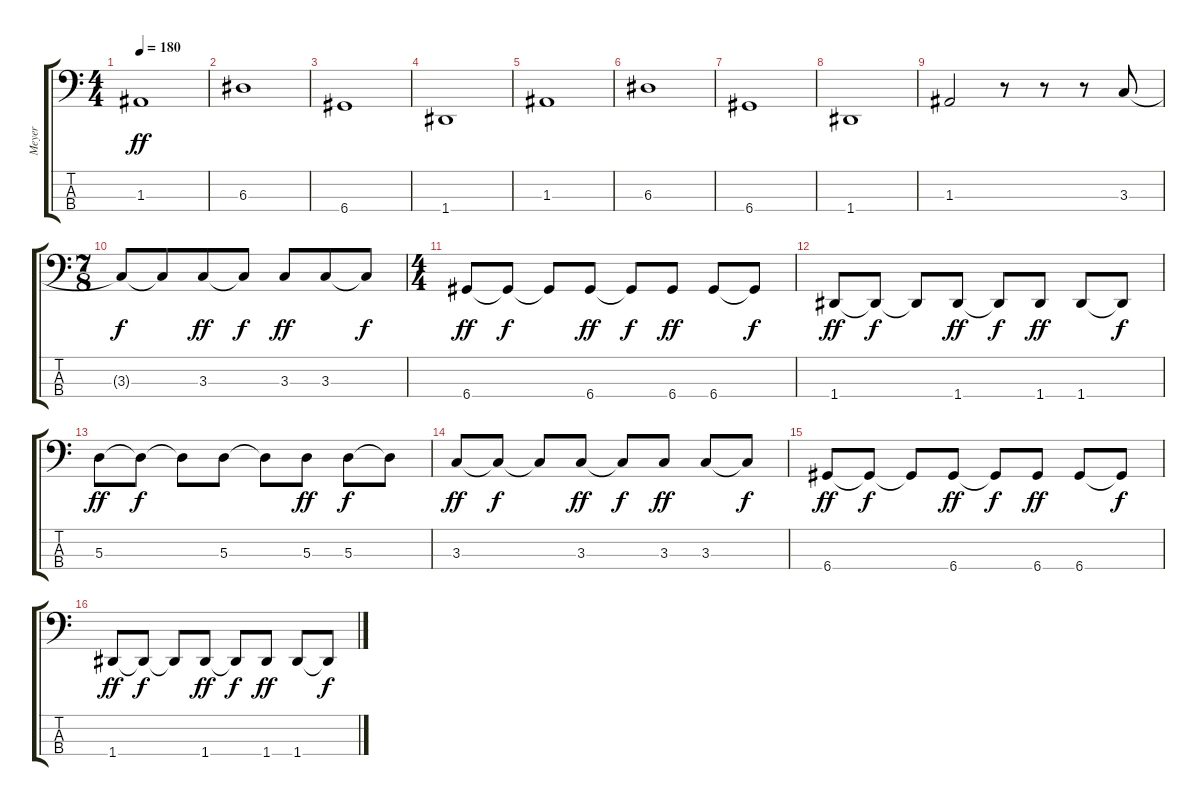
\track ("Meyer" "Meyer") {instrument electricbassfinger}
\staff {score tabs}
\tuning (G2 D2 A1 D1) {hide}
\ts (4 4)
\tempo 180
\clef f4
\ks c
1.3.1{dy ff} |
6.3.1 |
6.4.1 |
1.4.1 |
1.3.1 |
6.3.1 |
6.4.1 |
1.4.1 |
1.3.2 r.8 r.8 r.8 3.3.8 |
\ts (7 8)
3.3{t}.8{dy f} 3.3{t}.8 3.3.8{dy ff} 3.3{t}.8{dy f} 3.3.8{dy ff} 3.3.8 3.3{t}.8{dy f} |
\ts (4 4)
6.4.8{dy ff} 6.4{t}.8{dy f} 6.4{t}.8 6.4.8{dy ff} 6.4{t}.8{dy f} 6.4.8{dy ff} 6.4.8 6.4{t}.8{dy f} |
1.4.8{dy ff} 1.4{t}.8{dy f} 1.4{t}.8 1.4.8{dy ff} 1.4{t}.8{dy f} 1.4.8{dy ff} 1.4.8 1.4{t}.8{dy f} |
5.3.8{dy ff} 5.3{t}.8{dy f} 5.3{t}.8 5.3.8 5.3{t}.8 5.3.8{dy ff} 5.3.8{dy f} 5.3{t}.8 |
3.3.8{dy ff} 3.3{t}.8{dy f} 3.3{t}.8 3.3.8{dy ff} 3.3{t}.8{dy f} 3.3.8{dy ff} 3.3.8 3.3{t}.8{dy f} |
6.4.8{dy ff} 6.4{t}.8{dy f} 6.4{t}.8 6.4.8{dy ff} 6.4{t}.8{dy f} 6.4.8{dy ff} 6.4.8 6.4{t}.8{dy f} |
1.4.8{dy ff} 1.4{t}.8{dy f} 1.4{t}.8 1.4.8{dy ff} 1.4{t}.8{dy f} 1.4.8{dy ff} 1.4.8 1.4{t}.8{dy f}
